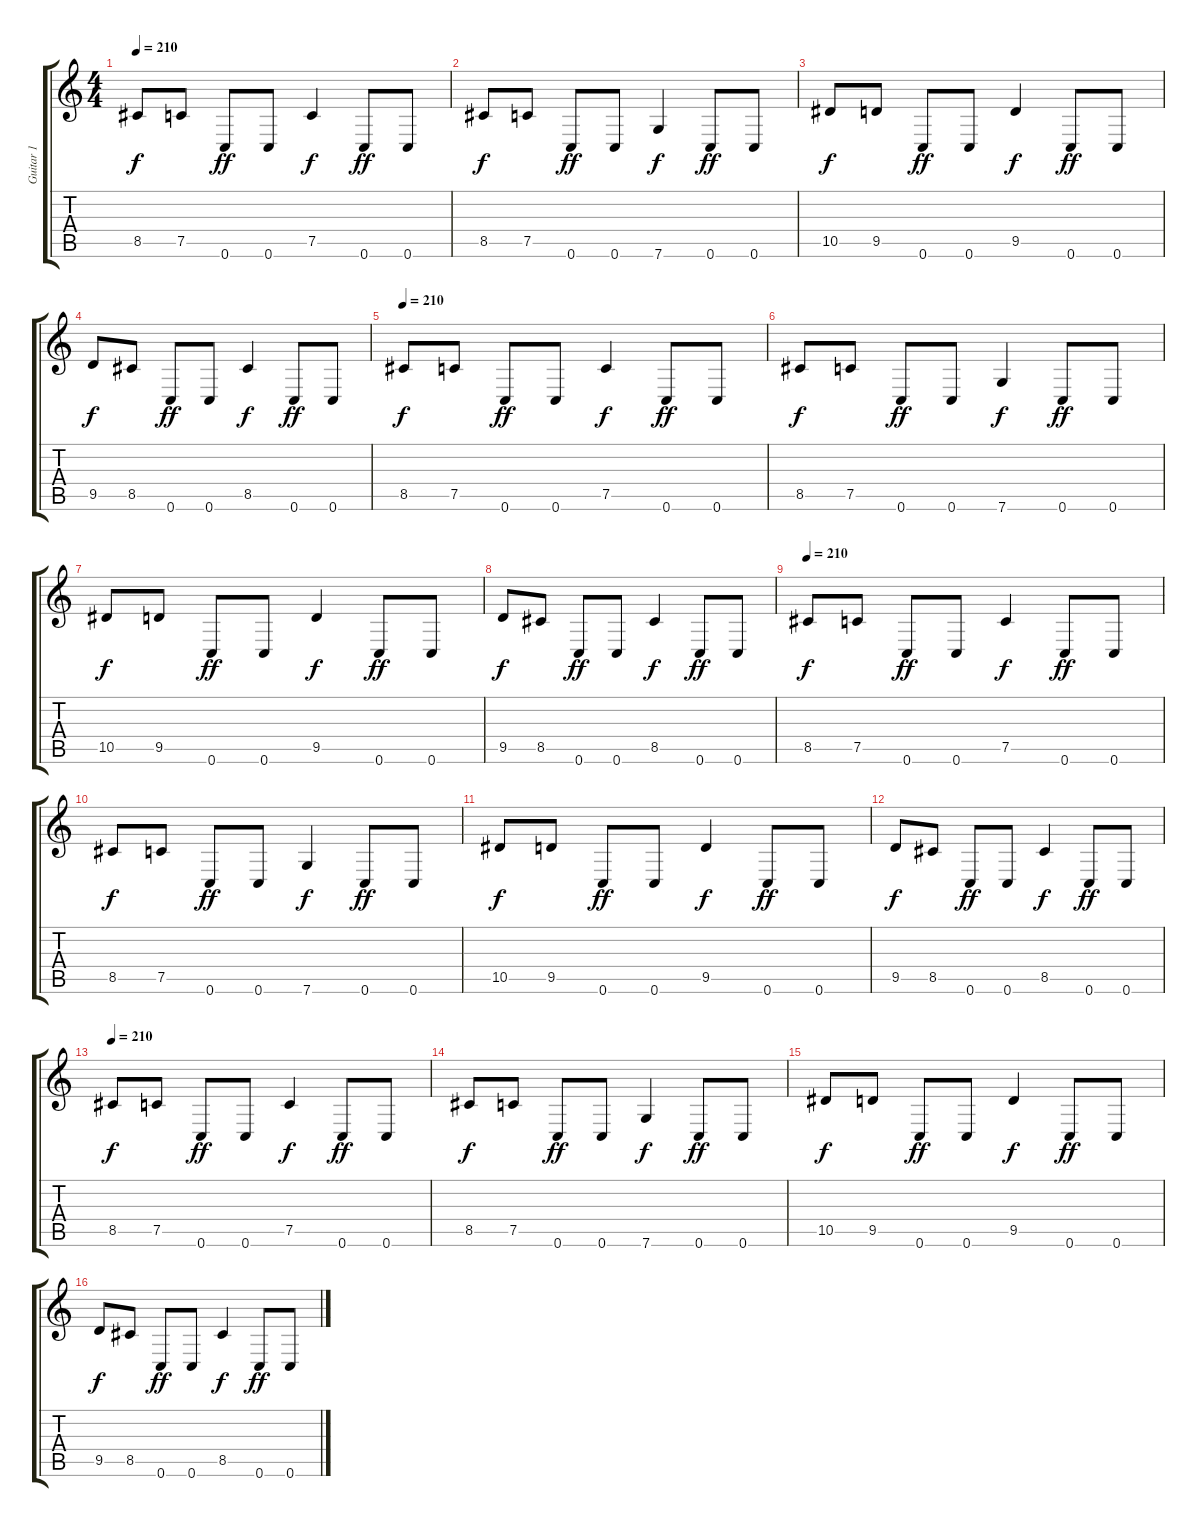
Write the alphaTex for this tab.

\track ("Guitar 1" "Guitar 1") {instrument distortionguitar}
\staff {score tabs}
\tuning (C4 G3 Eb3 Bb2 F2 C2) {hide}
\ts (4 4)
\tempo 210
\clef g2
\ks c
8.5.8{dy f} 7.5.8 0.6.8{dy ff} 0.6.8 7.5.4{dy f} 0.6.8{dy ff} 0.6.8 |
8.5.8{dy f} 7.5.8 0.6.8{dy ff} 0.6.8 7.6.4{dy f} 0.6.8{dy ff} 0.6.8 |
10.5.8{dy f} 9.5.8 0.6.8{dy ff} 0.6.8 9.5.4{dy f} 0.6.8{dy ff} 0.6.8 |
9.5.8{dy f} 8.5.8 0.6.8{dy ff} 0.6.8 8.5.4{dy f} 0.6.8{dy ff} 0.6.8 |
\tempo 210
8.5.8{dy f} 7.5.8 0.6.8{dy ff} 0.6.8 7.5.4{dy f} 0.6.8{dy ff} 0.6.8 |
8.5.8{dy f} 7.5.8 0.6.8{dy ff} 0.6.8 7.6.4{dy f} 0.6.8{dy ff} 0.6.8 |
10.5.8{dy f} 9.5.8 0.6.8{dy ff} 0.6.8 9.5.4{dy f} 0.6.8{dy ff} 0.6.8 |
9.5.8{dy f} 8.5.8 0.6.8{dy ff} 0.6.8 8.5.4{dy f} 0.6.8{dy ff} 0.6.8 |
\tempo 210
8.5.8{dy f} 7.5.8 0.6.8{dy ff} 0.6.8 7.5.4{dy f} 0.6.8{dy ff} 0.6.8 |
8.5.8{dy f} 7.5.8 0.6.8{dy ff} 0.6.8 7.6.4{dy f} 0.6.8{dy ff} 0.6.8 |
10.5.8{dy f} 9.5.8 0.6.8{dy ff} 0.6.8 9.5.4{dy f} 0.6.8{dy ff} 0.6.8 |
9.5.8{dy f} 8.5.8 0.6.8{dy ff} 0.6.8 8.5.4{dy f} 0.6.8{dy ff} 0.6.8 |
\tempo 210
8.5.8{dy f} 7.5.8 0.6.8{dy ff} 0.6.8 7.5.4{dy f} 0.6.8{dy ff} 0.6.8 |
8.5.8{dy f} 7.5.8 0.6.8{dy ff} 0.6.8 7.6.4{dy f} 0.6.8{dy ff} 0.6.8 |
10.5.8{dy f} 9.5.8 0.6.8{dy ff} 0.6.8 9.5.4{dy f} 0.6.8{dy ff} 0.6.8 |
9.5.8{dy f} 8.5.8 0.6.8{dy ff} 0.6.8 8.5.4{dy f} 0.6.8{dy ff} 0.6.8
